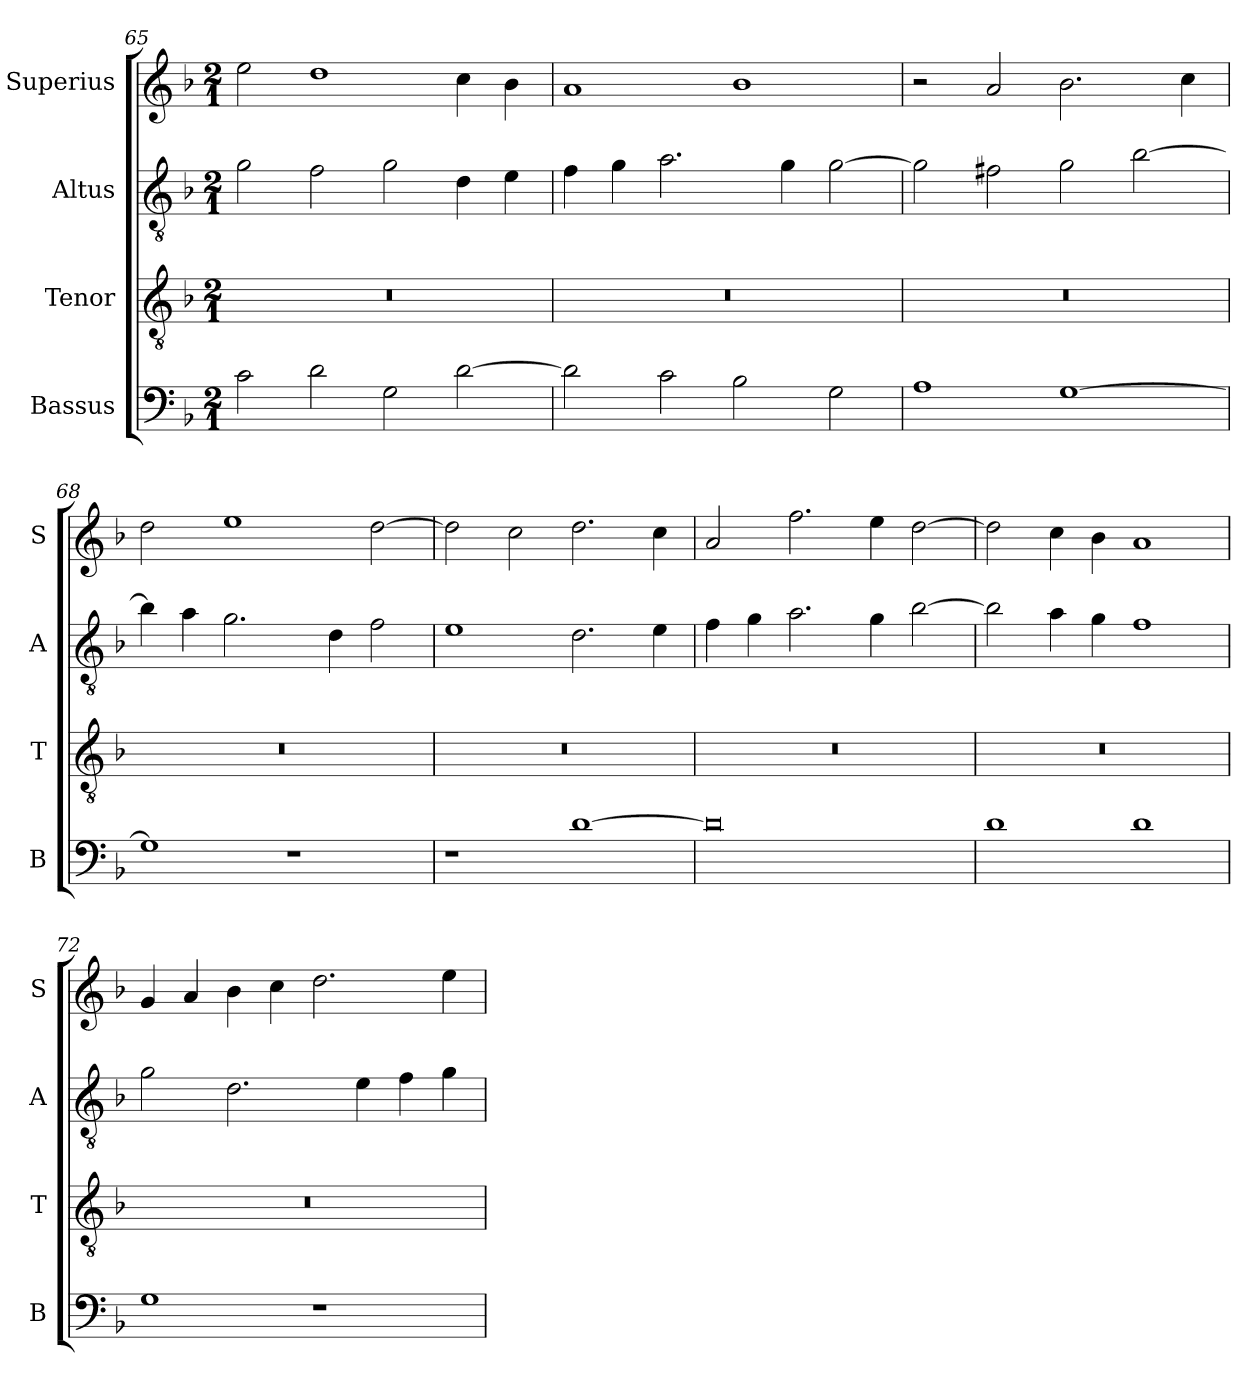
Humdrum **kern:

**kern	**kern	**kern	**kern
*part4	*part3	*part2	*part1
*staff4	*staff3	*staff2	*staff1
*I"Bassus	*I"Tenor	*I"Altus	*I"Superius
*I'B	*I'T	*I'A	*I'S
*clefF4	*clefGv2	*clefGv2	*clefG2
*k[b-]	*k[b-]	*k[b-]	*k[b-]
*F:	*F:	*F:	*F:
*M2/1	*M2/1	*M2/1	*M2/1
=65	=65	=65	=65
2c	0r	2g	2ee
2d	.	2f	1dd
2G	.	2g	.
[2d	.	4d	4cc
.	.	4e	4b-
=66	=66	=66	=66
2d]	0r	4f	1a
.	.	4g	.
2c	.	2.a	.
2B-	.	.	1b-
.	.	4g	.
2G	.	[2g	.
=67	=67	=67	=67
1A	0r	2g]	2r
.	.	2f#X	2a
[1G	.	2g	2.b-
.	.	[2b-	.
.	.	.	4cc
=68	=68	=68	=68
1G]	0r	4b-]	2dd
.	.	4a	.
.	.	2.g	1ee
1r	.	.	.
.	.	4d	.
.	.	2f	[2dd
=69	=69	=69	=69
1r	0r	1e	2dd]
.	.	.	2cc
[1d	.	2.d	2.dd
.	.	4e	4cc
=70	=70	=70	=70
0d]	0r	4f	2a
.	.	4g	.
.	.	2.a	2.ff
.	.	4g	4ee
.	.	[2b-	[2dd
=71	=71	=71	=71
1d	0r	2b-]	2dd]
.	.	4a	4cc
.	.	4g	4b-
1d	.	1f	1a
=72	=72	=72	=72
1G	0r	2g	4g
.	.	.	4a
.	.	2.d	4b-
.	.	.	4cc
1r	.	.	2.dd
.	.	4e	.
.	.	4f	.
.	.	4g	4ee
=	=	=	=
*-	*-	*-	*-
